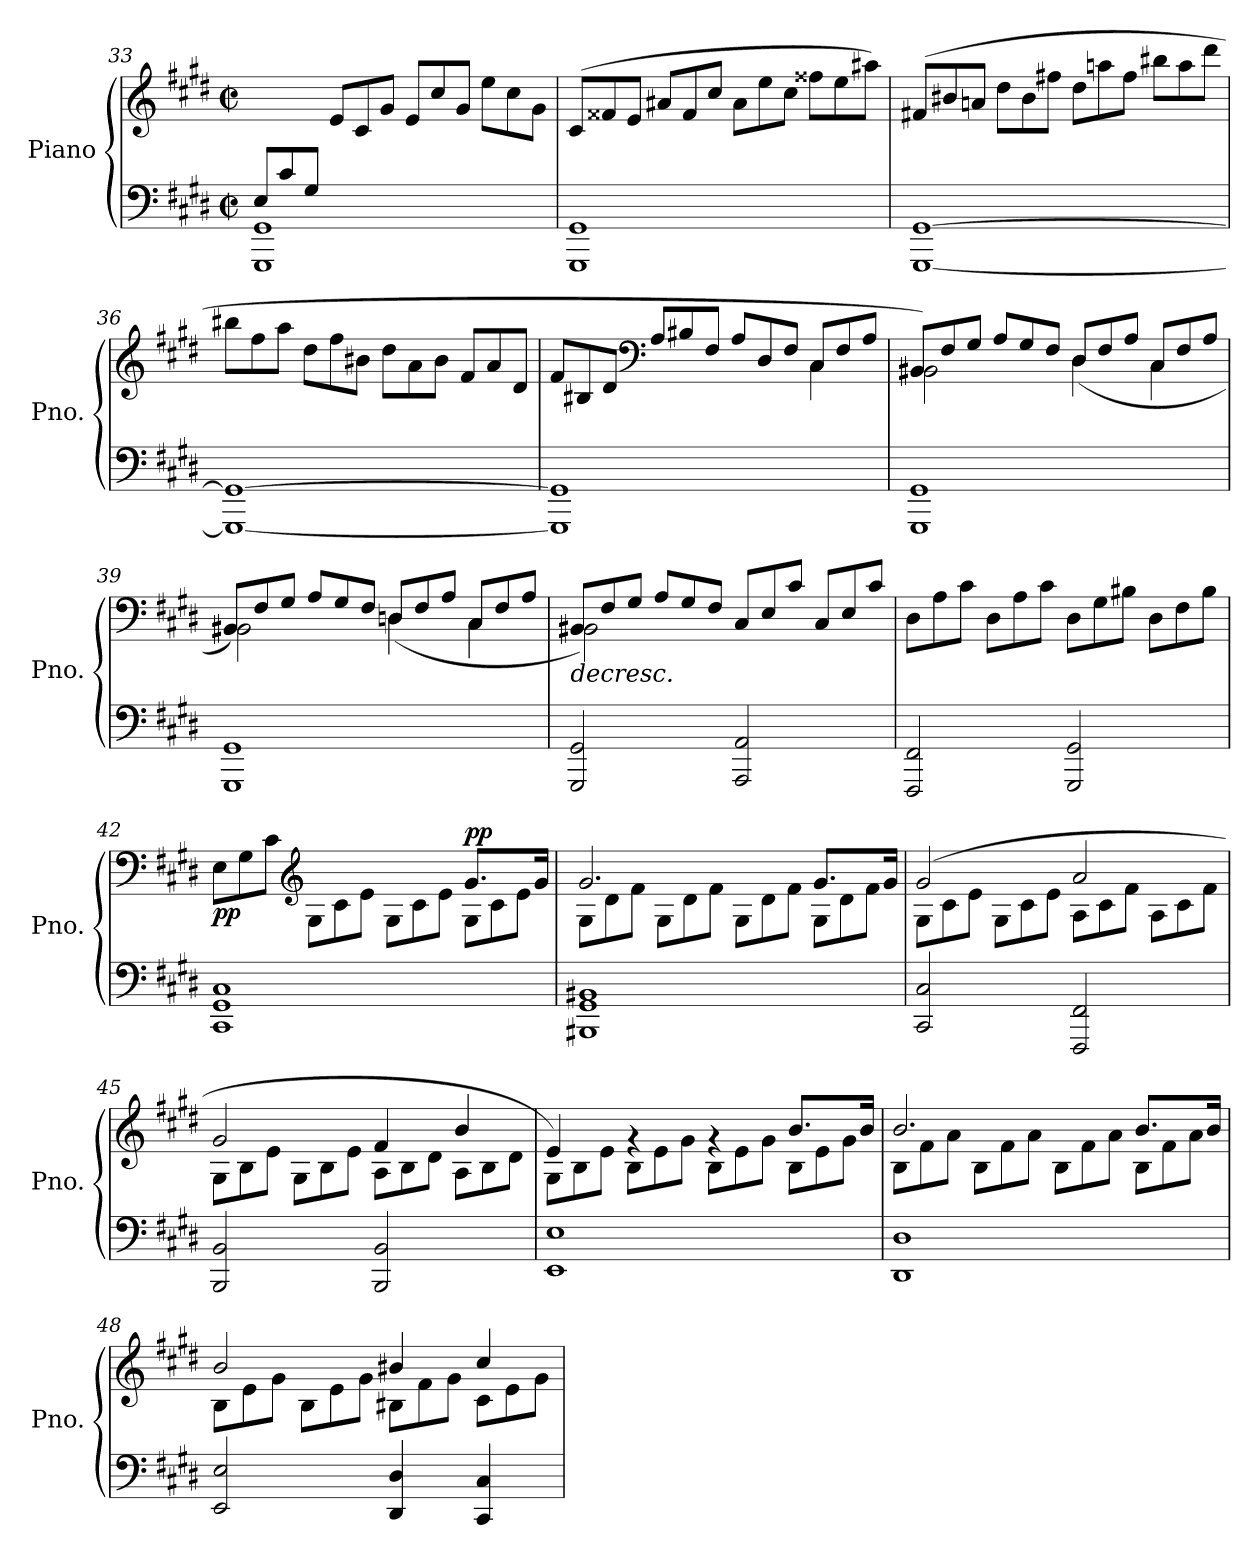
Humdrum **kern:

**kern	**kern	**dynam
*part1	*part1	*part1
*staff2	*staff1	*staff1/2
*I"Piano	*	*
*I'Pno.	*	*
*clefF4	*clefG2	*
*k[f#c#g#d#]	*k[f#c#g#d#]	*
*M2/2	*M2/2	*
*met(c|)	*met(c|)	*
*Xtuplet	*	*
=33	=33	=33
*^	*	*
(12E/L	1GGG# 1GG#	4ryy	.
12c#/	.	.	.
12G#/J	.	.	.
*	*	*Xtuplet	*
2.ryy	.	12e/L	.
.	.	12c#/	.
.	.	12g#/J	.
.	.	12e/L	.
.	.	12cc#/	.
.	.	12g#/J	.
.	.	12ee\L	.
.	.	12cc#\	.
.	.	12g#\J)	.
*v	*v	*	*
=34	=34	=34
1GGG# 1GG#	(>12c#/L	.
.	12f##X/	.
.	12e/J	.
.	12a#X/L	.
.	12f##/	.
.	12cc#/J	.
.	12a#\L	.
.	12ee\	.
.	12cc#\J	.
.	12ff##X\L	.
.	12ee\	.
.	12aa#X\J)	.
=35	=35	=35
[1GGG# [1GG#	(>12f#X/L	.
.	12b#X/	.
.	12an/J	.
.	12dd#\L	.
.	12b#\	.
.	12ff#X\J	.
.	12dd#\L	.
.	12aan\	.
.	12ff#\J	.
.	12bb#X\L	.
.	12aa\	.
.	12ddd#\J	.
!!LO:LB:g=z
=36	=36	=36
1GGG#_ 1GG#_	12bb#X\L	.
.	12ff#\	.
.	12aa\J	.
.	12dd#\L	.
.	12ff#\	.
.	12b#X\J	.
.	12dd#\L	.
.	12a\	.
.	12b#\J	.
.	12f#/L	.
.	12a/	.
.	12d#/J	.
=37	=37	=37
*	*^	*
1GGG#] 1GG#]	12f#/L	2rcccyy	.
.	12B#X/	.	.
.	12d#/J	.	.
*	*clefF4	*	*
.	12A/L	.	.
.	12B#X/	.	.
.	12F#/J	.	.
.	12A/L	4rGGyy	.
.	12D#/	.	.
.	12F#/J	.	.
.	12C#/L	4C#\	.
.	12F#/	.	.
.	12A/J	.	.
=38	=38	=38	=38
1GGG# 1GG#	12BB#X/L)	2BB#\	.
.	12F#/	.	.
.	12G#/J	.	.
.	12A/L	.	.
.	12G#/	.	.
.	12F#/J	.	.
.	12D#/L	(4D#\	.
.	12F#/	.	.
.	12A/J	.	.
.	12C#/L	4C#\	.
.	12F#/	.	.
.	12A/J	.	.
=39	=39	=39	=39
1GGG# 1GG#	12BB#X/L)	2BB#\	.
.	12F#/	.	.
.	12G#/J	.	.
.	12A/L	.	.
.	12G#/	.	.
.	12F#/J	.	.
.	12Dn/L	(4D\	.
.	12F#/	.	.
.	12A/J	.	.
.	12C#/L	4C#\	.
.	12F#/	.	.
.	12A/J	.	.
!!LO:LB:g=z	!!
=40	=40	=40	=40
!	!	!	!LO:HP:b
2GGG#/ 2GG#/	12BB#X/L	2BB#\)	>
.	12F#/	.	.
.	12G#/J	.	.
.	12A/L	.	.
.	12G#/	.	.
.	12F#/J	.	.
2AAA/ 2AA/	12C#/L	2ryy	.
.	12E/	.	.
.	12c#/J	.	.
.	12C#/L	.	.
.	12E/	.	.
.	12c#/J	.	.
*	*v	*v	*
=41	=41	=41
2FFF#/ 2FF#/	12D#\L	.
.	12A\	.
.	12c#\J	.
.	12D#\L	.
.	12A\	.
.	12c#\J	.
2GGG#/ 2GG#/	12D#\L	.
.	12G#\	.
.	12B#X\J	.
.	12D#\L	.
.	12F#\	.
.	12B#\J	.
=42	=42	=42
*	*^	*
!	!	!	!LO:DY:b
1CC# 1GG# 1C#	4ryy	12E\L	pp
.	.	12G#\	.
.	.	12c#\J	.
*	*clefG2	*	*
.	4ryy	12G#\L	.
.	.	12c#\	.
.	.	12e\J	.
.	4ryy	12G#\L	.
.	.	12c#\	.
.	.	12e\J	.
!	!	!	!LO:DY:a
.	8.g#/L	12G#\L	pp
.	.	12c#\	.
.	.	12e\J	.
.	16g#/Jk	.	.
=43	=43	=43	=43
1BBB#X 1GG# 1BB#X	2.g#/	12G#\L	.
.	.	12d#\	.
.	.	12f#\J	.
.	.	12G#\L	.
.	.	12d#\	.
.	.	12f#\J	.
.	.	12G#\L	.
.	.	12d#\	.
.	.	12f#\J	.
.	8.g#/L	12G#\L	.
.	.	12d#\	.
.	.	12f#\J	.
.	16g#/Jk	.	.
!!LO:LB:g=z	!!
=44	=44	=44	=44
2CC#/ 2C#/	(2g#/	12G#\L	.
.	.	12c#\	.
.	.	12e\J	.
.	.	12G#\L	.
.	.	12c#\	.
.	.	12e\J	.
2FFF#/ 2FF#/	2a/	12A\L	.
.	.	12c#\	.
.	.	12f#\J	.
.	.	12A\L	.
.	.	12c#\	.
.	.	12f#\J	.
=45	=45	=45	=45
2BBB/ 2BB/	2g#/	12G#\L	.
.	.	12B\	.
.	.	12e\J	.
.	.	12G#\L	.
.	.	12B\	.
.	.	12e\J	.
2BBB/ 2BB/	4f#/	12A\L	.
.	.	12B\	.
.	.	12d#\J	.
.	4b/	12A\L	.
.	.	12B\	.
.	.	12d#\J	.
=46	=46	=46	=46
1EE 1E	4e/)	12G#\L	.
.	.	12B\	.
.	.	12e\J	.
.	4rg	12B\L	.
.	.	12e\	.
.	.	12g#\J	.
.	4rg	12B\L	.
.	.	12e\	.
.	.	12g#\J	.
.	8.b/L	12B\L	.
.	.	12e\	.
.	.	12g#\J	.
.	16b/Jk	.	.
!!LO:PB:g=z	!!
=47	=47	=47	=47
1DD# 1D#	2.b/	12B\L	.
.	.	12f#\	.
.	.	12a\J	.
.	.	12B\L	.
.	.	12f#\	.
.	.	12a\J	.
.	.	12B\L	.
.	.	12f#\	.
.	.	12a\J	.
.	8.b/L	12B\L	.
.	.	12f#\	.
.	.	12a\J	.
.	16b/Jk	.	.
=48	=48	=48	=48
2EE/ 2E/	2b/	12B\L	.
.	.	12e\	.
.	.	12g#\J	.
.	.	12B\L	.
.	.	12e\	.
.	.	12g#\J	.
4DD#/ 4D#/	4b#X/	12B#X\L	.
.	.	12f#\	.
.	.	12g#\J	.
4CC#/ 4C#/	4cc#/	12c#\L	.
.	.	12e\	.
.	.	12g#\J	.
*	*v	*v	*
.	.	]
=	=	=
*-	*-	*-
